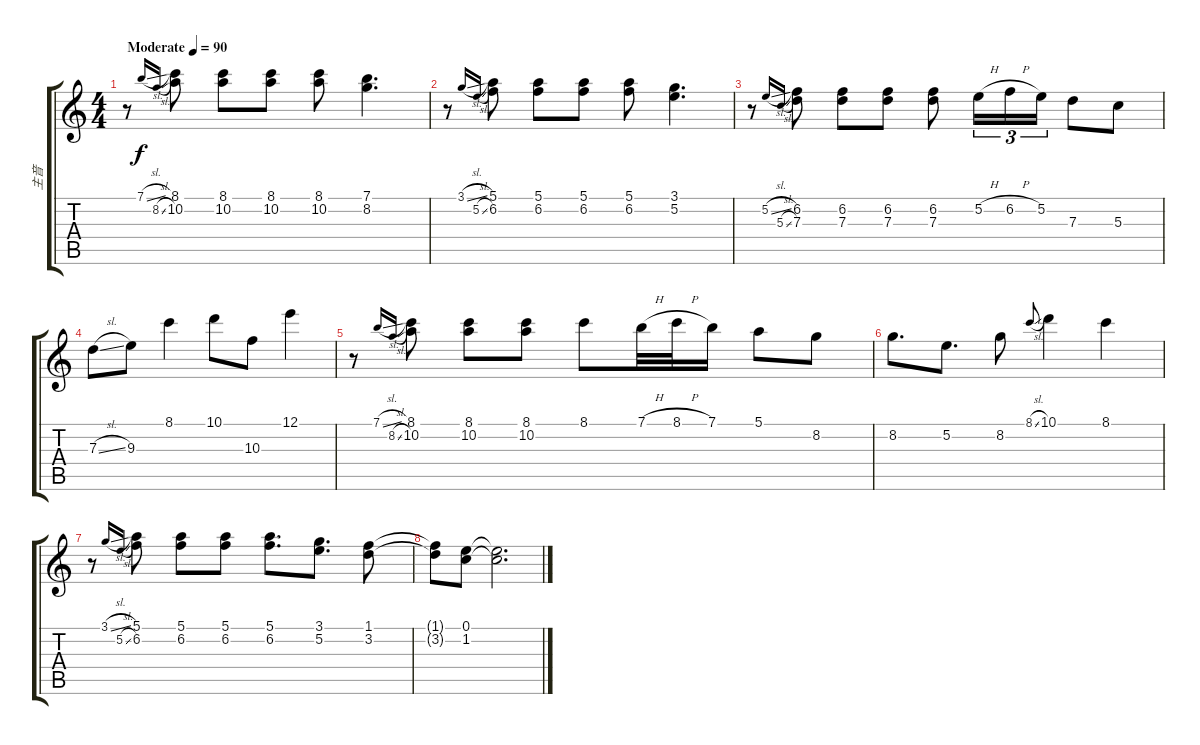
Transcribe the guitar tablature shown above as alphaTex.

\track ("主音" "主音") {instrument acousticguitarsteel}
\staff {score tabs}
\tuning (E4 B3 G3 D3 A2 E2) {hide}
\ts (4 4)
\tempo (90 "Moderate")
\clef g2
\ks c
r.8{dy f instrument acousticguitarsteel} 7.1{sl}.16{gr onbeat} 8.2{sl}.16{gr onbeat} (8.1 10.2).8 (8.1 10.2).8 (8.1 10.2).8 (8.1 10.2).8 (7.1 8.2).4{d} |
r.8 3.1{sl}.16{gr onbeat} 5.2{sl}.16{gr onbeat} (5.1 6.2).8 (5.1 6.2).8 (5.1 6.2).8 (5.1 6.2).8 (3.1 5.2).4{d} |
r.8 5.2{sl}.16{gr onbeat} 5.3{sl}.16{gr onbeat} (6.2 7.3).8 (6.2 7.3).8 (6.2 7.3).8 (6.2 7.3).8 5.2{h}.16{tu (3 2)} 6.2{h}.16{tu (3 2)} 5.2.16{tu (3 2)} 7.3.8 5.3.8 |
7.3{sl}.8 9.3.8 8.1.4 10.1.8 10.3.8 12.1.4 |
r.8 7.1{sl}.16{gr onbeat} 8.2{sl}.16{gr onbeat} (8.1 10.2).8 (8.1 10.2).8 (8.1 10.2).8 8.1.8 7.1{h}.32 8.1{h}.32 7.1.16 5.1.8 8.2.8 |
8.2.8{d} 5.2.8{d} 8.2.8 8.1{sl}.8{gr onbeat} 10.1.4 8.1.4 |
r.8 3.1{sl}.16{gr onbeat} 5.2{sl}.16{gr onbeat} (5.1 6.2).8 (5.1 6.2).8 (5.1 6.2).8 (5.1 6.2).8{d} (3.1 5.2).8{d} (1.1 3.2).8 |
(1.1{t} 3.2{t}).8 (0.1 1.2).8 (0.1{t} 1.2{t}).2{d}
